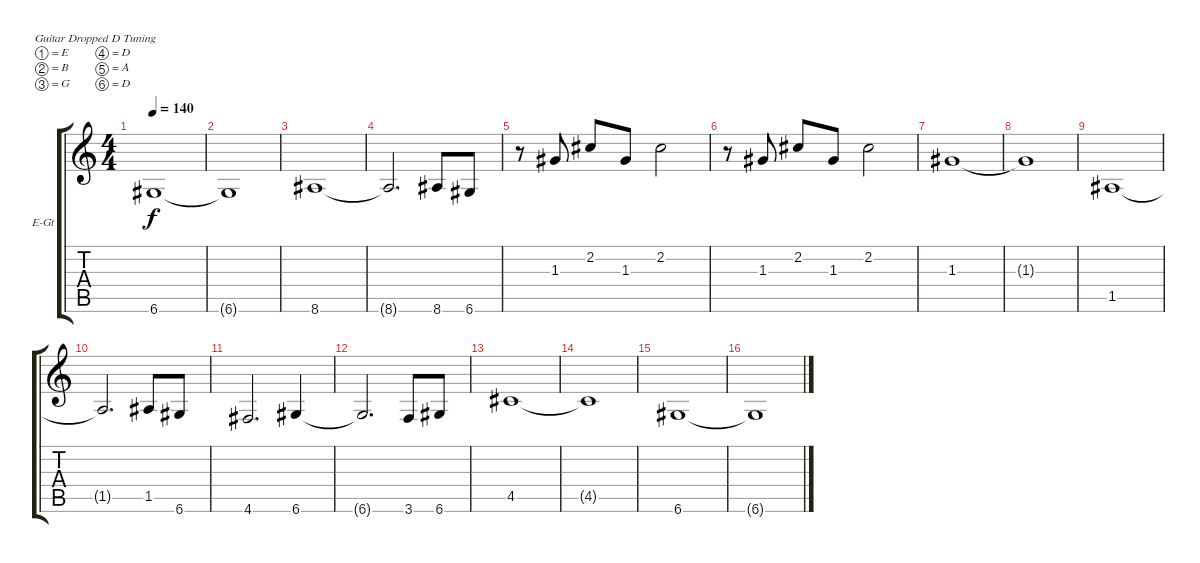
\bracketExtendMode groupsimilarinstruments
\firstSystemTrackNameOrientation horizontal
\otherSystemsTrackNameOrientation horizontal
\track ("Dist Guitar 1 - Cello" "E-Gt") {instrument distortionguitar}
\staff {score tabs}
\tuning (E4 B3 G3 D3 A2 D2)
\ts (4 4)
\tempo 140
\clef g2
\scale
0.333333
\ks c
6.6.1{dy f} |
\scale
0.333333 6.6{t}.1 |
\scale
0.333333 8.6.1 |
\scale
0.333333 8.6{t}.2{d} 8.6.8 6.6.8 |
\scale
0.333333 r.8 1.3.8 2.2.8 1.3.8 2.2.2 |
\scale
0.333333 r.8 1.3.8 2.2.8 1.3.8 2.2.2 |
\scale
0.333333 1.3.1 |
\scale
0.333333 1.3{t}.1 |
\scale
0.333333 1.5.1 |
\scale
0.333333 1.5{t}.2{d} 1.5.8 6.6.8 |
\scale
0.333333 4.6.2{d} 6.6.4 |
\scale
0.333333 6.6{t}.2{d} 3.6.8 6.6.8 |
\scale
0.333333 4.5.1 |
\scale
0.333333 4.5{t}.1 |
\scale
0.333333 6.6.1 |
\scale
0.333333 6.6{t}.1
